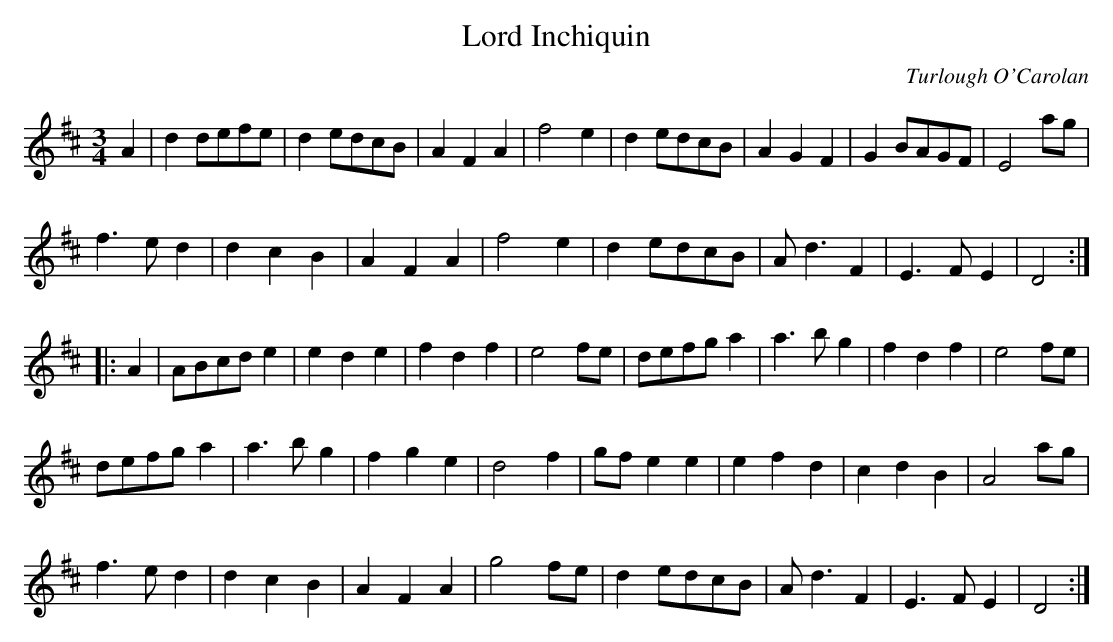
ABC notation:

X:1
T:Lord Inchiquin
C:Turlough O'Carolan
M:3/4
K:D
A2 | d2defe | d2edcB | A2F2A2 | f4e2 | d2edcB | A2G2F2 | G2BAGF | E4ag |
f3ed2 | d2c2B2 | A2F2A2 | f4e2 | d2edcB | Ad3F2 | E3FE2 | D4 :|
|: A2 | ABcde2 | e2d2e2 | f2d2f2 | e4fe | defga2 | a3bg2 | f2d2f2 | e4fe |
defga2 | a3bg2 | f2g2e2 | d4f2 | gfe2e2 | e2f2d2 | c2d2B2 | A4ag |
f3ed2 | d2c2B2 | A2F2A2 | g4fe | d2edcB | Ad3F2 | E3FE2 | D4 :|
